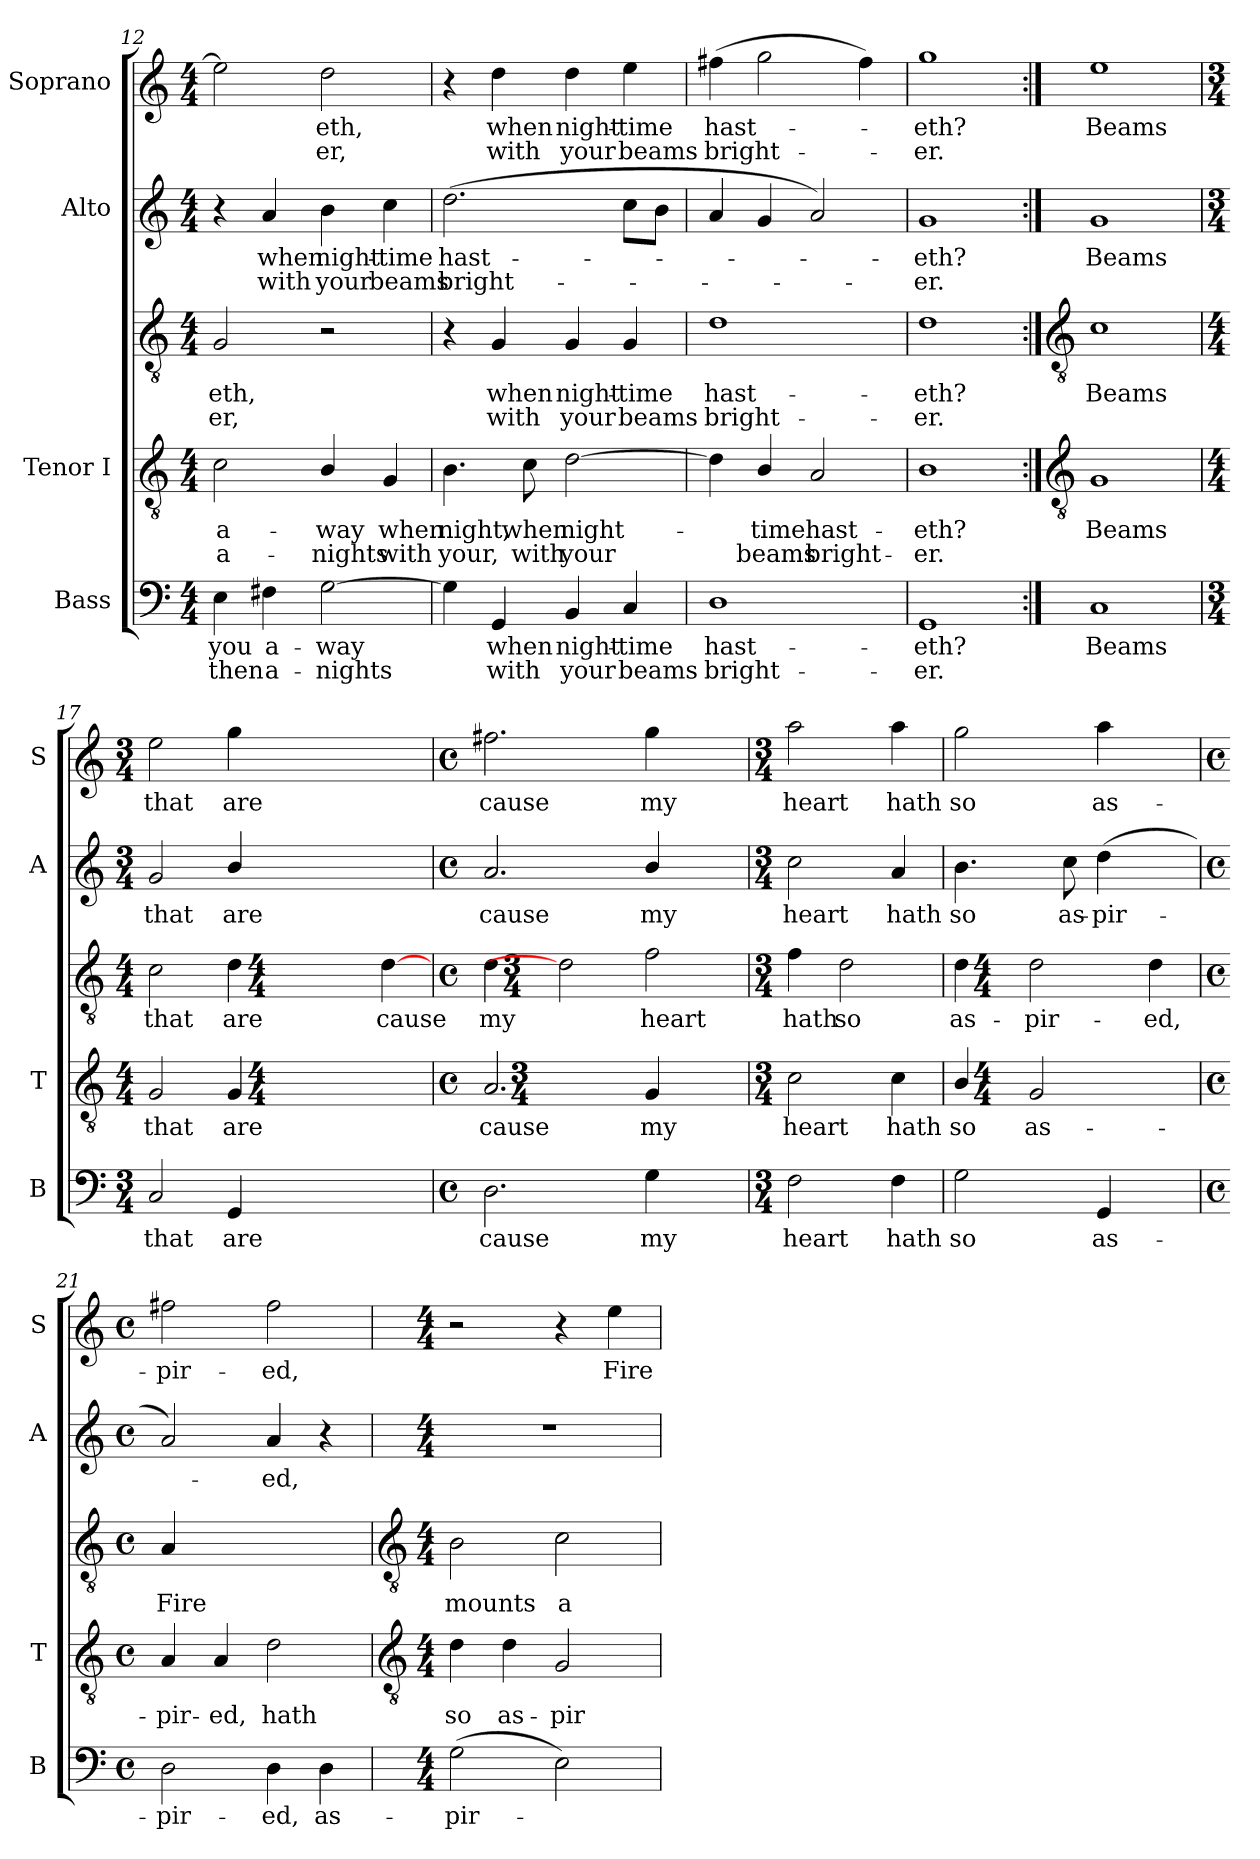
**kern	**text	**text	**kern	**text	**text	**kern	**text	**text	**kern	**text	**text	**kern	**text	**text
*part4	*part4	*part4	*part3	*part3	*part3	*part3	*part3	*part3	*part2	*part2	*part2	*part1	*part1	*part1
*staff5	*staff5	*staff5	*staff4	*staff4	*staff4	*staff3	*staff3	*staff3	*staff2	*staff2	*staff2	*staff1	*staff1	*staff1
*I"Bass	*	*	*I"Tenor I	*	*	*	*	*	*I"Alto	*	*	*I"Soprano	*	*
*I'B	*	*	*I'T	*	*	*	*	*	*I'A	*	*	*I'S	*	*
*clefF4	*	*	*clefGv2	*	*	*clefGv2	*	*	*clefG2	*	*	*clefG2	*	*
*k[]	*	*	*k[]	*	*	*k[]	*	*	*k[]	*	*	*k[]	*	*
*C:	*	*	*C:	*	*	*C:	*	*	*C:	*	*	*C:	*	*
*M4/4	*	*	*M4/4	*	*	*M4/4	*	*	*M4/4	*	*	*M4/4	*	*
=12	=12	=12	=12	=12	=12	=12	=12	=12	=12	=12	=12	=12	=12	=12
!	!LO:LY:b	!LO:LY:b	!	!LO:LY:b	!LO:LY:b	!	!LO:LY:b	!LO:LY:b	!	!	!	!	!	!
4E	you	then	2c	a-	-a-	2G	eth,	er,	4r	.	.	2ee]	.	.
!	!LO:LY:b	!LO:LY:b	!	!	!	!	!	!	!	!LO:LY:b	!LO:LY:b	!	!	!
4F#X	a-	-a-	.	.	.	.	.	.	4a	when	with	.	.	.
!	!LO:LY:b	!LO:LY:b	!	!LO:LY:b	!LO:LY:b	!	!	!	!	!LO:LY:b	!LO:LY:b	!	!LO:LY:b	!LO:LY:b
[2G	-way	nights	4B/	-way	nights	2r	.	.	4b	night-	-your	2dd	eth,	er,
!	!	!	!	!LO:LY:b	!LO:LY:b	!	!	!	!	!LO:LY:b	!LO:LY:b	!	!	!
.	.	.	4G	when	with	.	.	.	4cc	time	beams	.	.	.
=13	=13	=13	=13	=13	=13	=13	=13	=13	=13	=13	=13	=13	=13	=13
!	!	!	!	!LO:LY:b	!LO:LY:b	!	!	!	!	!LO:LY:b	!LO:LY:b	!	!	!
4G]	.	.	4.B	night,	your,	4r	.	.	(<2.dd	hast-	bright-	4r	.	.
!	!LO:LY:b	!LO:LY:b	!	!	!	!	!LO:LY:b	!LO:LY:b	!	!	!	!	!LO:LY:b	!LO:LY:b
4GG	when	with	.	.	.	4G	when	with	.	.	.	4dd	when	with
!	!	!	!	!LO:LY:b	!LO:LY:b	!	!	!	!	!	!	!	!	!
.	.	.	8c	when	with	.	.	.	.	.	.	.	.	.
!	!LO:LY:b	!LO:LY:b	!	!LO:LY:b	!LO:LY:b	!	!LO:LY:b	!LO:LY:b	!	!	!	!	!LO:LY:b	!LO:LY:b
4BB	night-	-your	[2d	night-	your	4G	night-	-your	.	.	.	4dd	night-	-your
!	!LO:LY:b	!LO:LY:b	!	!	!	!	!LO:LY:b	!LO:LY:b	!	!	!	!	!LO:LY:b	!LO:LY:b
4C	time	beams	.	.	.	4G	time	beams	8ccL	.	.	4ee	time	beams
.	.	.	.	.	.	.	.	.	8bJ	.	.	.	.	.
=14	=14	=14	=14	=14	=14	=14	=14	=14	=14	=14	=14	=14	=14	=14
!	!LO:LY:b	!LO:LY:b	!	!	!	!	!LO:LY:b	!LO:LY:b	!	!	!	!	!LO:LY:b	!LO:LY:b
1D	hast-	-bright-	4d]	.	.	1d	hast-	-bright-	4a	.	.	(>4ff#X	hast-	bright-
!	!	!	!	!LO:LY:b	!LO:LY:b	!	!	!	!	!	!	!	!	!
.	.	.	4B/	-time	beams	.	.	.	4g	.	.	2gg	.	.
!	!	!	!	!LO:LY:b	!LO:LY:b	!	!	!	!	!	!	!	!	!
.	.	.	2A	hast-	-bright-	.	.	.	2a)	.	.	.	.	.
.	.	.	.	.	.	.	.	.	.	.	.	4ff#)	.	.
=15	=15	=15	=15	=15	=15	=15	=15	=15	=15	=15	=15	=15	=15	=15
!	!LO:LY:b	!LO:LY:b	!	!LO:LY:b	!LO:LY:b	!	!LO:LY:b	!LO:LY:b	!	!LO:LY:b	!LO:LY:b	!	!LO:LY:b	!LO:LY:b
1GG	-eth?	er.	1B	eth?	er.	1d	-eth?	er.	1g	eth?	er.	1gg	eth?	er.
!!LO:LB:g=z
=16:|!	=16:|!	=16:|!	=16:|!	=16:|!	=16:|!	=16:|!	=16:|!	=16:|!	=16:|!	=16:|!	=16:|!	=16:|!	=16:|!	=16:|!
*	*	*	*clefGv2	*	*	*clefGv2	*	*	*	*	*	*	*	*
!	!LO:LY:b	!	!	!LO:LY:b	!	!	!LO:LY:b	!	!	!LO:LY:b	!	!	!LO:LY:b	!
1C	Beams	.	1G	Beams	.	1c	Beams	.	1g	Beams	.	1ee	Beams	.
=17	=17	=17	=17	=17	=17	=17	=17	=17	=17	=17	=17	=17	=17	=17
*M3/4	*	*	*M4/4	*	*	*M4/4	*	*	*M3/4	*	*	*M3/4	*	*
!	!LO:LY:b	!	!	!LO:LY:b	!	!	!LO:LY:b	!	!	!LO:LY:b	!	!	!LO:LY:b	!
2C	that	.	2G	that	.	2c	that	.	2g	that	.	2ee	that	.
!	!LO:LY:b	!	!	!LO:LY:b	!	!	!LO:LY:b	!	!	!LO:LY:b	!	!	!LO:LY:b	!
4GG	are	.	4G	are	.	4d	are	.	4b/	are	.	4gg	are	.
*	*	*	*M4/4	*	*	*M4/4	*	*	*	*	*	*	*	*
*	*	*	*met(c)	*	*	*met(c)	*	*	*	*	*	*	*	*
!	!	!	!	!	!	!	!LO:LY:b	!	!	!	!	!	!	!
4ryy	.	.	4ryy	.	.	[4d	cause	.	4ryy	.	.	4ryy	.	.
=18	=18	=18	=18	=18	=18	=18	=18	=18	=18	=18	=18	=18	=18	=18
*M4/4	*	*	*M4/4	*	*	*M4/4	*	*	*M4/4	*	*	*M4/4	*	*
*met(c)	*	*	*met(c)	*	*	*met(c)	*	*	*met(c)	*	*	*met(c)	*	*
!	!LO:LY:b	!	!	!LO:LY:b	!	!	!LO:LY:b	!	!	!LO:LY:b	!	!	!LO:LY:b	!
2.D	cause	.	2.A	cause	.	4d	my	.	2.a	cause	.	2.ff#X	cause	.
*	*	*	*M3/4	*	*	*M3/4	*	*	*	*	*	*	*	*
.	.	.	.	.	.	2d]	.	.	.	.	.	.	.	.
!	!LO:LY:b	!	!	!LO:LY:b	!	!	!LO:LY:b	!	!	!LO:LY:b	!	!	!LO:LY:b	!
4G	my	.	4G	my	.	2f	heart	.	4b/	my	.	4gg	my	.
4ryy	.	.	4ryy	.	.	.	.	.	4ryy	.	.	4ryy	.	.
=19	=19	=19	=19	=19	=19	=19	=19	=19	=19	=19	=19	=19	=19	=19
*M3/4	*	*	*M3/4	*	*	*M3/4	*	*	*M3/4	*	*	*M3/4	*	*
!	!LO:LY:b	!	!	!LO:LY:b	!	!	!LO:LY:b	!	!	!LO:LY:b	!	!	!LO:LY:b	!
2F	heart	.	2c	heart	.	4f	hath	.	2cc	heart	.	2aa	heart	.
!	!	!	!	!	!	!	!LO:LY:b	!	!	!	!	!	!	!
.	.	.	.	.	.	2d	so	.	.	.	.	.	.	.
!	!LO:LY:b	!	!	!LO:LY:b	!	!	!	!	!	!LO:LY:b	!	!	!LO:LY:b	!
4F	hath	.	4c	hath	.	.	.	.	4a	hath	.	4aa	hath	.
=20	=20	=20	=20	=20	=20	=20	=20	=20	=20	=20	=20	=20	=20	=20
!	!LO:LY:b	!	!	!LO:LY:b	!	!	!LO:LY:b	!	!	!LO:LY:b	!	!	!LO:LY:b	!
2G	so	.	4B/	so	.	4d	as-	.	4.b	so	.	2gg	so	.
*	*	*	*M4/4	*	*	*M4/4	*	*	*	*	*	*	*	*
*	*	*	*met(c)	*	*	*met(c)	*	*	*	*	*	*	*	*
!	!	!	!	!LO:LY:b	!	!	!LO:LY:b	!	!	!	!	!	!	!
.	.	.	2G	as-	.	2d	-pir-	.	.	.	.	.	.	.
!	!	!	!	!	!	!	!	!	!	!LO:LY:b	!	!	!	!
.	.	.	.	.	.	.	.	.	8cc	as-	.	.	.	.
!	!LO:LY:b	!	!	!	!	!	!	!	!	!LO:LY:b	!	!	!LO:LY:b	!
4GG	as-	.	.	.	.	.	.	.	(<4dd	-pir-	.	4aa	as-	.
!	!	!	!	!	!	!	!LO:LY:b	!	!	!	!	!	!	!
4ryy	.	.	4ryy	.	.	4d	-ed,	.	4ryy	.	.	4ryy	.	.
=21	=21	=21	=21	=21	=21	=21	=21	=21	=21	=21	=21	=21	=21	=21
*M4/4	*	*	*M4/4	*	*	*M4/4	*	*	*M4/4	*	*	*M4/4	*	*
*met(c)	*	*	*met(c)	*	*	*met(c)	*	*	*met(c)	*	*	*met(c)	*	*
!	!LO:LY:b	!	!	!LO:LY:b	!	!	!LO:LY:b	!	!	!	!	!	!LO:LY:b	!
2D	-pir-	.	4A	pir-	.	4A	-Fire	.	2a)	.	.	2ff#X	-pir-	.
!	!	!	!	!LO:LY:b	!	!	!	!	!	!	!	!	!	!
.	.	.	4A	-ed,	.	2.ryy	.	.	.	.	.	.	.	.
!	!LO:LY:b	!	!	!LO:LY:b	!	!	!	!	!	!LO:LY:b	!	!	!LO:LY:b	!
4D	-ed,	.	2d	hath	.	.	.	.	4a	ed,	.	2ff#	-ed,	.
!	!LO:LY:b	!	!	!	!	!	!	!	!	!	!	!	!	!
4D	as-	.	.	.	.	.	.	.	4r	.	.	.	.	.
!!LO:LB:g=z
=22	=22	=22	=22	=22	=22	=22	=22	=22	=22	=22	=22	=22	=22	=22
*	*	*	*clefGv2	*	*	*clefGv2	*	*	*	*	*	*	*	*
*M4/4	*	*	*M4/4	*	*	*M4/4	*	*	*M4/4	*	*	*M4/4	*	*
!	!LO:LY:b	!	!	!LO:LY:b	!	!	!LO:LY:b	!	!	!	!	!	!	!
(>2G	-pir-	.	4d	-so	.	2B	mounts	.	1r	.	.	2r	.	.
!	!	!	!	!LO:LY:b	!	!	!	!	!	!	!	!	!	!
.	.	.	4d	as-	.	.	.	.	.	.	.	.	.	.
!	!	!	!	!LO:LY:b	!	!	!LO:LY:b	!	!	!	!	!	!	!
2E)	.	.	2G	-pir-	.	2c	a-	.	.	.	.	4r	.	.
!	!	!	!	!	!	!	!	!	!	!	!	!	!LO:LY:b	!
.	.	.	.	.	.	.	.	.	.	.	.	4ee	Fire	.
=	=	=	=	=	=	=	=	=	=	=	=	=	=	=
*-	*-	*-	*-	*-	*-	*-	*-	*-	*-	*-	*-	*-	*-	*-
